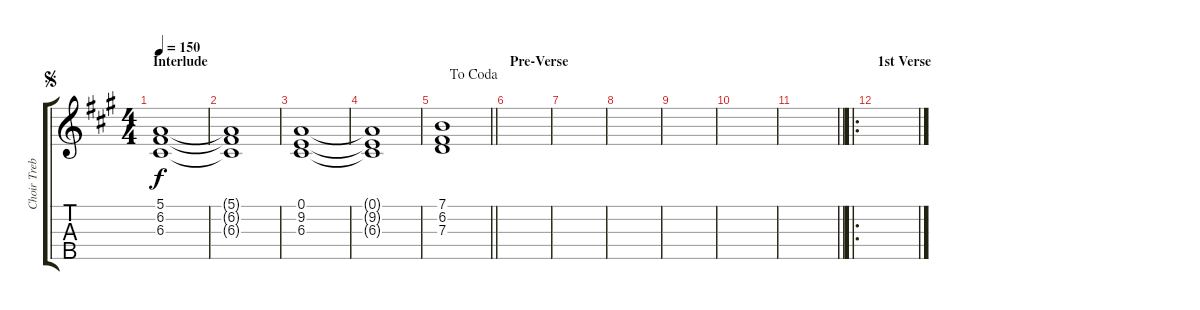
\track ("Choir Treble" "Choir Treb") {instrument choiraahs}
\staff {score tabs}
\tuning (E4 C4 G3 E3 C3) {hide}
\ts (4 4)
\section ("" "Interlude")
\jump segno
\tempo 150
\clef g2
\ks f#minor
(5.1 6.2 6.3).1{dy f} |
(5.1{t} 6.2{t} 6.3{t}).1 |
(0.1 9.2 6.3).1 |
(0.1{t} 9.2{t} 6.3{t}).1 |
\jump dacoda
\barLineRight lightlight
(7.1 6.2 7.3).1 |
\section ("" "Pre-Verse")
|
|
|
|
|
\barLineRight lightlight
|
\ro
\section ("" "1st Verse")
